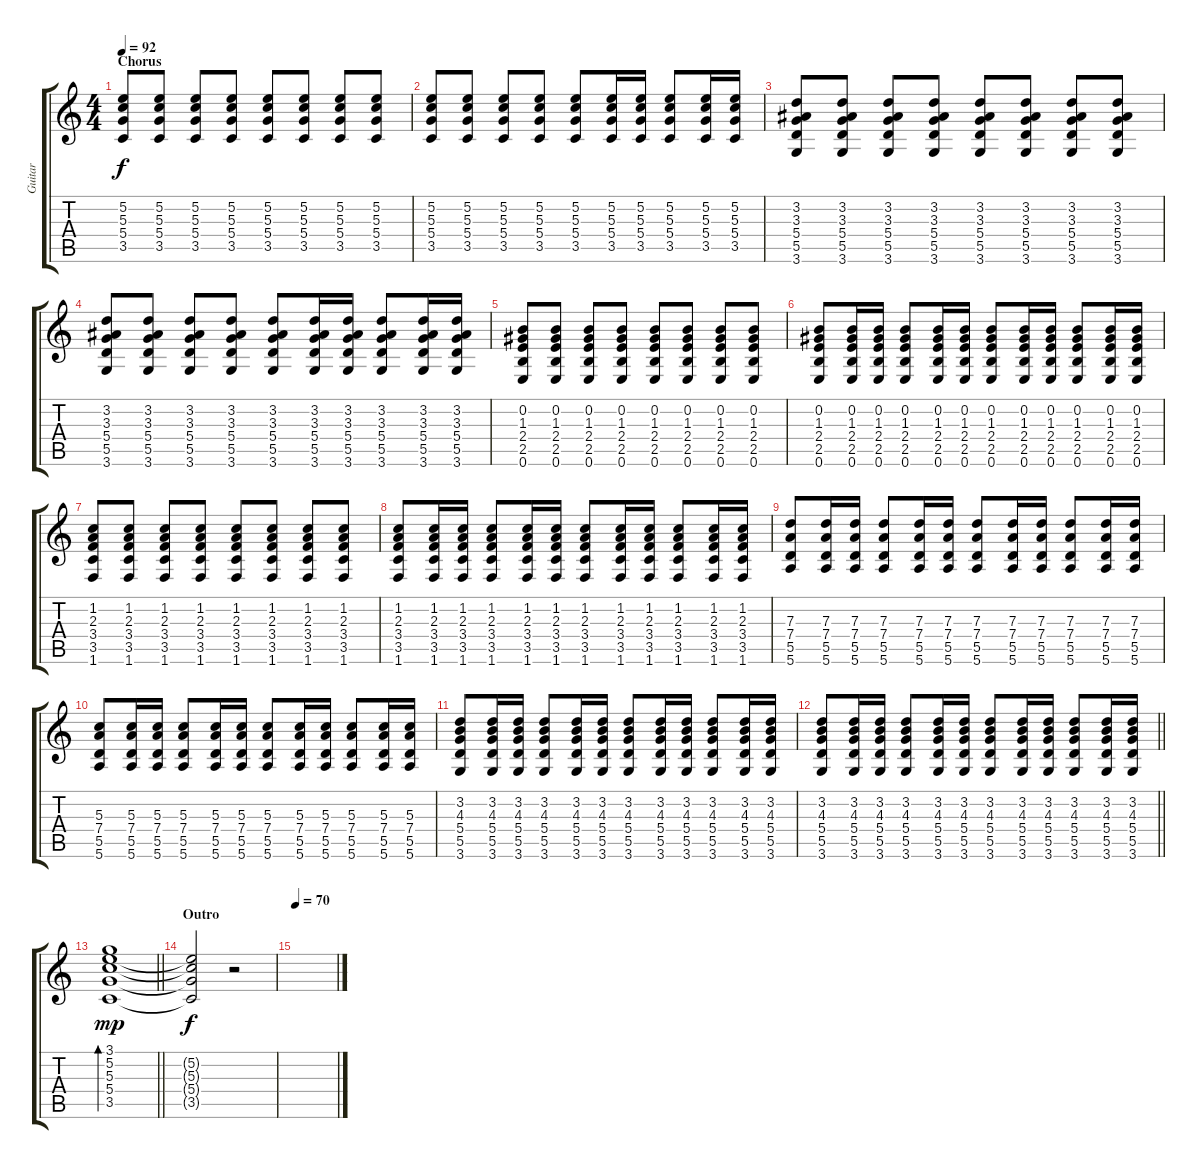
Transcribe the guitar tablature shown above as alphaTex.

\track ("Guitar" "Guitar") {instrument overdrivenguitar}
\staff {score tabs}
\tuning (E4 B3 G3 D3 A2 E2) {hide}
\ts (4 4)
\section ("" "Chorus")
\tempo 92
\clef g2
\ks c
(5.2 5.3 5.4 3.5).8{dy f} (5.2 5.3 5.4 3.5).8 (5.2 5.3 5.4 3.5).8 (5.2 5.3 5.4 3.5).8 (5.2 5.3 5.4 3.5).8 (5.2 5.3 5.4 3.5).8 (5.2 5.3 5.4 3.5).8 (5.2 5.3 5.4 3.5).8 |
(5.2 5.3 5.4 3.5).8 (5.2 5.3 5.4 3.5).8 (5.2 5.3 5.4 3.5).8 (5.2 5.3 5.4 3.5).8 (5.2 5.3 5.4 3.5).8 (5.2 5.3 5.4 3.5).16 (5.2 5.3 5.4 3.5).16 (5.2 5.3 5.4 3.5).8 (5.2 5.3 5.4 3.5).16 (5.2 5.3 5.4 3.5).16 |
(3.2 3.3 5.4 5.5 3.6).8 (3.2 3.3 5.4 5.5 3.6).8 (3.2 3.3 5.4 5.5 3.6).8 (3.2 3.3 5.4 5.5 3.6).8 (3.2 3.3 5.4 5.5 3.6).8 (3.2 3.3 5.4 5.5 3.6).8 (3.2 3.3 5.4 5.5 3.6).8 (3.2 3.3 5.4 5.5 3.6).8 |
(3.2 3.3 5.4 5.5 3.6).8 (3.2 3.3 5.4 5.5 3.6).8 (3.2 3.3 5.4 5.5 3.6).8 (3.2 3.3 5.4 5.5 3.6).8 (3.2 3.3 5.4 5.5 3.6).8 (3.2 3.3 5.4 5.5 3.6).16 (3.2 3.3 5.4 5.5 3.6).16 (3.2 3.3 5.4 5.5 3.6).8 (3.2 3.3 5.4 5.5 3.6).16 (3.2 3.3 5.4 5.5 3.6).16 |
(0.2 1.3 2.4 2.5 0.6).8 (0.2 1.3 2.4 2.5 0.6).8 (0.2 1.3 2.4 2.5 0.6).8 (0.2 1.3 2.4 2.5 0.6).8 (0.2 1.3 2.4 2.5 0.6).8 (0.2 1.3 2.4 2.5 0.6).8 (0.2 1.3 2.4 2.5 0.6).8 (0.2 1.3 2.4 2.5 0.6).8 |
(0.2 1.3 2.4 2.5 0.6).8 (0.2 1.3 2.4 2.5 0.6).16 (0.2 1.3 2.4 2.5 0.6).16 (0.2 1.3 2.4 2.5 0.6).8 (0.2 1.3 2.4 2.5 0.6).16 (0.2 1.3 2.4 2.5 0.6).16 (0.2 1.3 2.4 2.5 0.6).8 (0.2 1.3 2.4 2.5 0.6).16 (0.2 1.3 2.4 2.5 0.6).16 (0.2 1.3 2.4 2.5 0.6).8 (0.2 1.3 2.4 2.5 0.6).16 (0.2 1.3 2.4 2.5 0.6).16 |
(1.2 2.3 3.4 3.5 1.6).8 (1.2 2.3 3.4 3.5 1.6).8 (1.2 2.3 3.4 3.5 1.6).8 (1.2 2.3 3.4 3.5 1.6).8 (1.2 2.3 3.4 3.5 1.6).8 (1.2 2.3 3.4 3.5 1.6).8 (1.2 2.3 3.4 3.5 1.6).8 (1.2 2.3 3.4 3.5 1.6).8 |
(1.2 2.3 3.4 3.5 1.6).8 (1.2 2.3 3.4 3.5 1.6).16 (1.2 2.3 3.4 3.5 1.6).16 (1.2 2.3 3.4 3.5 1.6).8 (1.2 2.3 3.4 3.5 1.6).16 (1.2 2.3 3.4 3.5 1.6).16 (1.2 2.3 3.4 3.5 1.6).8 (1.2 2.3 3.4 3.5 1.6).16 (1.2 2.3 3.4 3.5 1.6).16 (1.2 2.3 3.4 3.5 1.6).8 (1.2 2.3 3.4 3.5 1.6).16 (1.2 2.3 3.4 3.5 1.6).16 |
(7.3 7.4 5.5 5.6).8 (7.3 7.4 5.5 5.6).16 (7.3 7.4 5.5 5.6).16 (7.3 7.4 5.5 5.6).8 (7.3 7.4 5.5 5.6).16 (7.3 7.4 5.5 5.6).16 (7.3 7.4 5.5 5.6).8 (7.3 7.4 5.5 5.6).16 (7.3 7.4 5.5 5.6).16 (7.3 7.4 5.5 5.6).8 (7.3 7.4 5.5 5.6).16 (7.3 7.4 5.5 5.6).16 |
(5.3 7.4 5.5 5.6).8 (5.3 7.4 5.5 5.6).16 (5.3 7.4 5.5 5.6).16 (5.3 7.4 5.5 5.6).8 (5.3 7.4 5.5 5.6).16 (5.3 7.4 5.5 5.6).16 (5.3 7.4 5.5 5.6).8 (5.3 7.4 5.5 5.6).16 (5.3 7.4 5.5 5.6).16 (5.3 7.4 5.5 5.6).8 (5.3 7.4 5.5 5.6).16 (5.3 7.4 5.5 5.6).16 |
(3.2 4.3 5.4 5.5 3.6).8 (3.2 4.3 5.4 5.5 3.6).16 (3.2 4.3 5.4 5.5 3.6).16 (3.2 4.3 5.4 5.5 3.6).8 (3.2 4.3 5.4 5.5 3.6).16 (3.2 4.3 5.4 5.5 3.6).16 (3.2 4.3 5.4 5.5 3.6).8 (3.2 4.3 5.4 5.5 3.6).16 (3.2 4.3 5.4 5.5 3.6).16 (3.2 4.3 5.4 5.5 3.6).8 (3.2 4.3 5.4 5.5 3.6).16 (3.2 4.3 5.4 5.5 3.6).16 |
\barLineRight lightlight
(3.2 4.3 5.4 5.5 3.6).8 (3.2 4.3 5.4 5.5 3.6).16 (3.2 4.3 5.4 5.5 3.6).16 (3.2 4.3 5.4 5.5 3.6).8 (3.2 4.3 5.4 5.5 3.6).16 (3.2 4.3 5.4 5.5 3.6).16 (3.2 4.3 5.4 5.5 3.6).8 (3.2 4.3 5.4 5.5 3.6).16 (3.2 4.3 5.4 5.5 3.6).16 (3.2 4.3 5.4 5.5 3.6).8 (3.2 4.3 5.4 5.5 3.6).16 (3.2 4.3 5.4 5.5 3.6).16 |
\barLineRight lightlight
(3.1 5.2 5.3 5.4 3.5).1{bd 120 dy mp instrument acousticguitarnylon} |
\section ("" "Outro")
(5.2{t} 5.3{t} 5.4{t} 3.5{t}).2{dy f} r.2 |
\tempo 70
